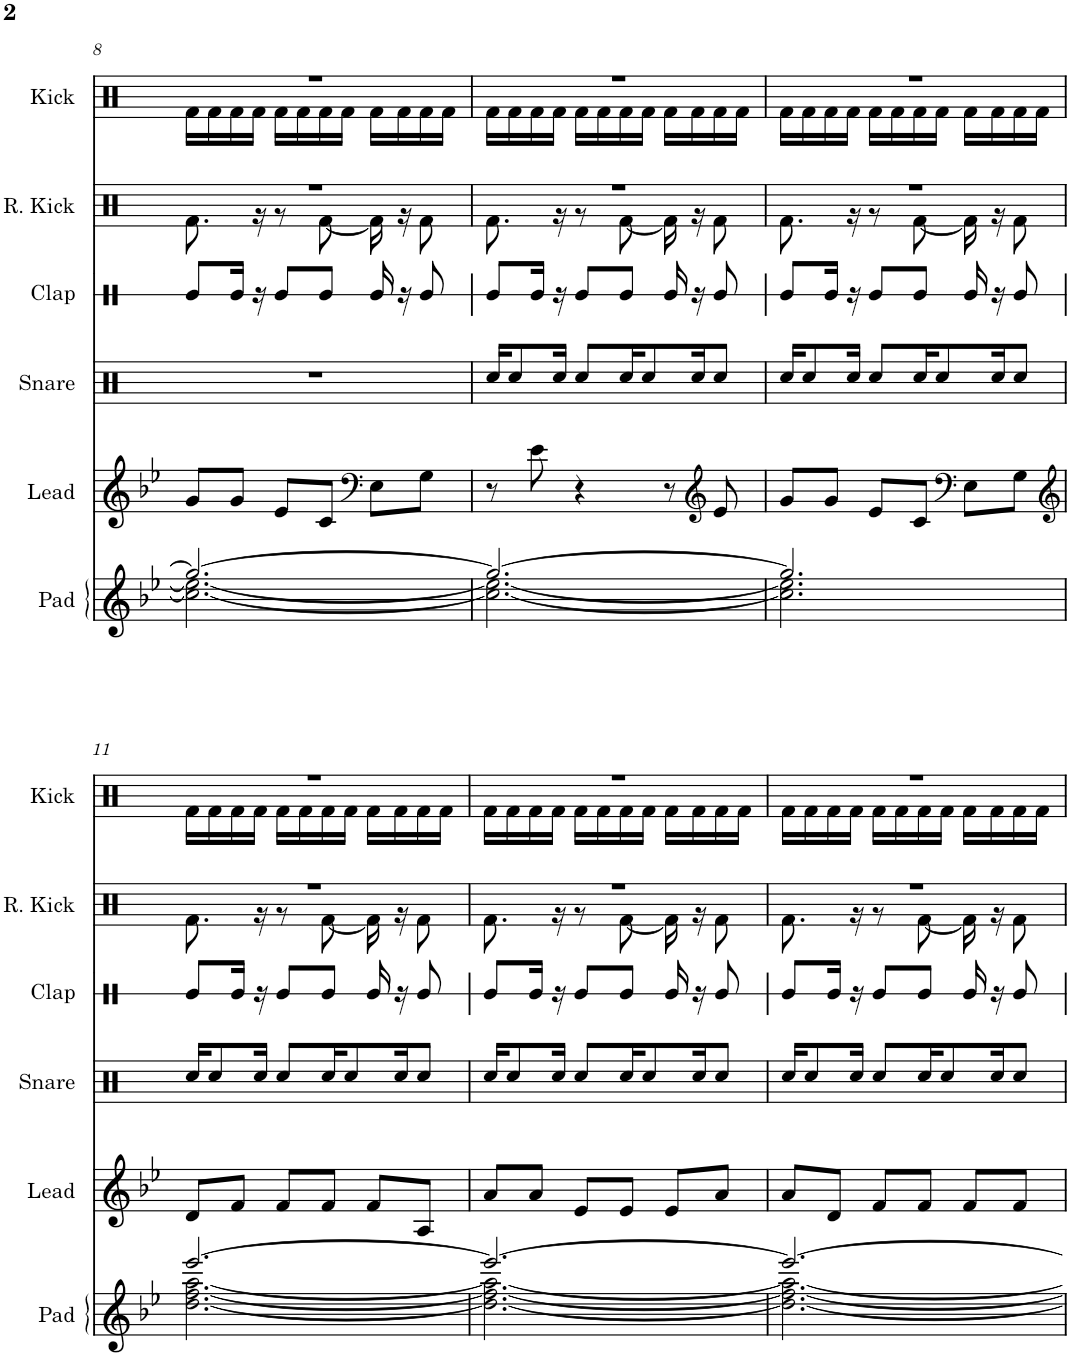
**kern	**kern	**kern	**kern	**kern	**kern
*part6	*part5	*part4	*part3	*part2	*part1
*staff6	*staff5	*staff4	*staff3	*staff2	*staff1
*I"Pad	*I"Lead	*I"Snare	*I"Clap	*I"Reverb Kick	*I"Kick
*I'Pad	*I'Lead	*I'Snare	*I'Clap	*I'R. Kick	*I'Kick
!!LO:PB:g=z
*clefG2	*clefG2	*clefX	*clefX	*clefX	*clefX
*k[b-e-]	*k[b-e-]	*k[b-e-]	*k[b-e-]	*k[b-e-]	*k[b-e-]
*M3/4	*M3/4	*M3/4	*M3/4	*M3/4	*M3/4
=8	=8	=8	=8	=8	=8
*^	*	*	*	*^	*^
2.gg/_	2.cc\_ 2.ee-\_	8g/L	2.r	8Re/L	2.r	8.Rf\	2.r	16Rf\LL
.	.	.	.	.	.	.	.	16Rf\
.	.	8g/J	.	16Re/Jk	.	.	.	16Rf\
.	.	.	.	16r	.	16r	.	16Rf\JJ
.	.	8e-/L	.	8Re/L	.	8r	.	16Rf\LL
.	.	.	.	.	.	.	.	16Rf\
.	.	8c/J	.	8Re/J	.	[8Rf\	.	16Rf\
.	.	.	.	.	.	.	.	16Rf\JJ
*	*	*clefF4	*	*	*	*	*	*
.	.	8E-\L	.	16Re/	.	16Rf\]	.	16Rf\LL
.	.	.	.	16r	.	16r	.	16Rf\
.	.	8G\J	.	8Re/	.	8Rf\	.	16Rf\
.	.	.	.	.	.	.	.	16Rf\JJ
=9	=9	=9	=9	=9	=9	=9	=9	=9
2.gg/_	2.cc\_ 2.ee-\_	8r	16Rcc/KL	8Re/L	2.r	8.Rf\	2.r	16Rf\LL
.	.	.	8Rcc/	.	.	.	.	16Rf\
.	.	8e-\	.	16Re/Jk	.	.	.	16Rf\
.	.	.	16Rcc/Jk	16r	.	16r	.	16Rf\JJ
.	.	4r	8Rcc/L	8Re/L	.	8r	.	16Rf\LL
.	.	.	.	.	.	.	.	16Rf\
.	.	.	16Rcc/K	8Re/J	.	[8Rf\	.	16Rf\
.	.	.	8Rcc/	.	.	.	.	16Rf\JJ
.	.	8r	.	16Re/	.	16Rf\]	.	16Rf\LL
.	.	.	16Rcc/K	16r	.	16r	.	16Rf\
*	*	*clefG2	*	*	*	*	*	*
.	.	8e-/	8Rcc/J	8Re/	.	8Rf\	.	16Rf\
.	.	.	.	.	.	.	.	16Rf\JJ
=10	=10	=10	=10	=10	=10	=10	=10	=10
2.gg/]	2.cc\] 2.ee-\]	8g/L	16Rcc/KL	8Re/L	2.r	8.Rf\	2.r	16Rf\LL
.	.	.	8Rcc/	.	.	.	.	16Rf\
.	.	8g/J	.	16Re/Jk	.	.	.	16Rf\
.	.	.	16Rcc/Jk	16r	.	16r	.	16Rf\JJ
.	.	8e-/L	8Rcc/L	8Re/L	.	8r	.	16Rf\LL
.	.	.	.	.	.	.	.	16Rf\
.	.	8c/J	16Rcc/K	8Re/J	.	[8Rf\	.	16Rf\
.	.	.	8Rcc/	.	.	.	.	16Rf\JJ
*	*	*clefF4	*	*	*	*	*	*
.	.	8E-\L	.	16Re/	.	16Rf\]	.	16Rf\LL
.	.	.	16Rcc/K	16r	.	16r	.	16Rf\
.	.	8G\J	8Rcc/J	8Re/	.	8Rf\	.	16Rf\
.	.	.	.	.	.	.	.	16Rf\JJ
!!LO:LB:g=z	!!
=11	=11	=11	=11	=11	=11	=11	=11	=11
*	*	*clefG2	*	*	*	*	*	*
[2.eee-/	[2.dd\ [2.ff\ [2.aa\	8d/L	16Rcc/KL	8Re/L	2.r	8.Rf\	2.r	16Rf\LL
.	.	.	8Rcc/	.	.	.	.	16Rf\
.	.	8f/J	.	16Re/Jk	.	.	.	16Rf\
.	.	.	16Rcc/Jk	16r	.	16r	.	16Rf\JJ
.	.	8f/L	8Rcc/L	8Re/L	.	8r	.	16Rf\LL
.	.	.	.	.	.	.	.	16Rf\
.	.	8f/J	16Rcc/K	8Re/J	.	[8Rf\	.	16Rf\
.	.	.	8Rcc/	.	.	.	.	16Rf\JJ
.	.	8f/L	.	16Re/	.	16Rf\]	.	16Rf\LL
.	.	.	16Rcc/K	16r	.	16r	.	16Rf\
.	.	8A/J	8Rcc/J	8Re/	.	8Rf\	.	16Rf\
.	.	.	.	.	.	.	.	16Rf\JJ
=12	=12	=12	=12	=12	=12	=12	=12	=12
2.eee-/_	2.dd\_ 2.ff\_ 2.aa\_	8a/L	16Rcc/KL	8Re/L	2.r	8.Rf\	2.r	16Rf\LL
.	.	.	8Rcc/	.	.	.	.	16Rf\
.	.	8a/J	.	16Re/Jk	.	.	.	16Rf\
.	.	.	16Rcc/Jk	16r	.	16r	.	16Rf\JJ
.	.	8e-/L	8Rcc/L	8Re/L	.	8r	.	16Rf\LL
.	.	.	.	.	.	.	.	16Rf\
.	.	8e-/J	16Rcc/K	8Re/J	.	[8Rf\	.	16Rf\
.	.	.	8Rcc/	.	.	.	.	16Rf\JJ
.	.	8e-/L	.	16Re/	.	16Rf\]	.	16Rf\LL
.	.	.	16Rcc/K	16r	.	16r	.	16Rf\
.	.	8a/J	8Rcc/J	8Re/	.	8Rf\	.	16Rf\
.	.	.	.	.	.	.	.	16Rf\JJ
=13	=13	=13	=13	=13	=13	=13	=13	=13
2.eee-/_	2.dd\_ 2.ff\_ 2.aa\_	8a/L	16Rcc/KL	8Re/L	2.r	8.Rf\	2.r	16Rf\LL
.	.	.	8Rcc/	.	.	.	.	16Rf\
.	.	8d/J	.	16Re/Jk	.	.	.	16Rf\
.	.	.	16Rcc/Jk	16r	.	16r	.	16Rf\JJ
.	.	8f/L	8Rcc/L	8Re/L	.	8r	.	16Rf\LL
.	.	.	.	.	.	.	.	16Rf\
.	.	8f/J	16Rcc/K	8Re/J	.	[8Rf\	.	16Rf\
.	.	.	8Rcc/	.	.	.	.	16Rf\JJ
.	.	8f/L	.	16Re/	.	16Rf\]	.	16Rf\LL
.	.	.	16Rcc/K	16r	.	16r	.	16Rf\
.	.	8f/J	8Rcc/J	8Re/	.	8Rf\	.	16Rf\
.	.	.	.	.	.	.	.	16Rf\JJ
*	*	*	*	*	*v	*v	*	*
*v	*v	*	*	*	*	*v	*v
=	=	=	=	=	=
*-	*-	*-	*-	*-	*-
